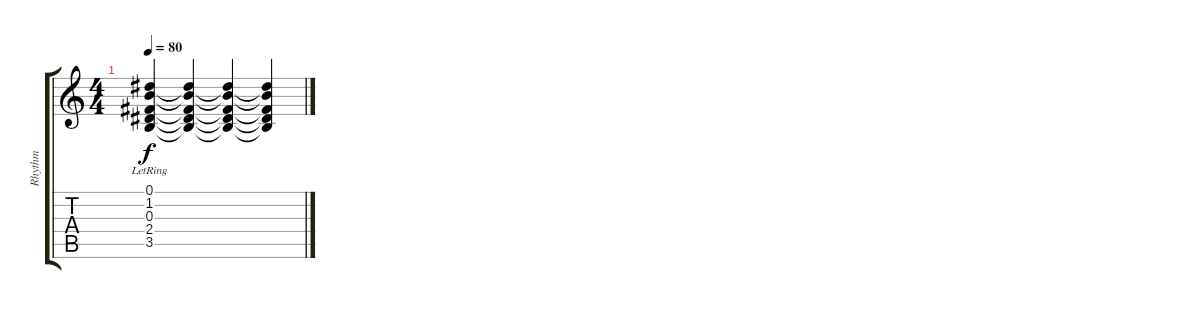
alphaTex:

\track ("Rhythm" "Rhythm") {instrument acousticguitarsteel}
\staff {score tabs}
\tuning (Eb4 Bb3 Gb3 Db3 Ab2 Eb2) {hide}
\ts (4 4)
\tempo 80
\clef g2
\ks c
(0.1 1.2 0.3 2.4 3.5{lr}).4{dy f} (0.1{t} 1.2{t} 0.3{t} 2.4{t} 3.5{t}).4 (0.1{t} 1.2{t} 0.3{t} 2.4{t} 3.5{t}).4 (0.1{t} 1.2{t} 0.3{t} 2.4{t} 3.5{t}).4
